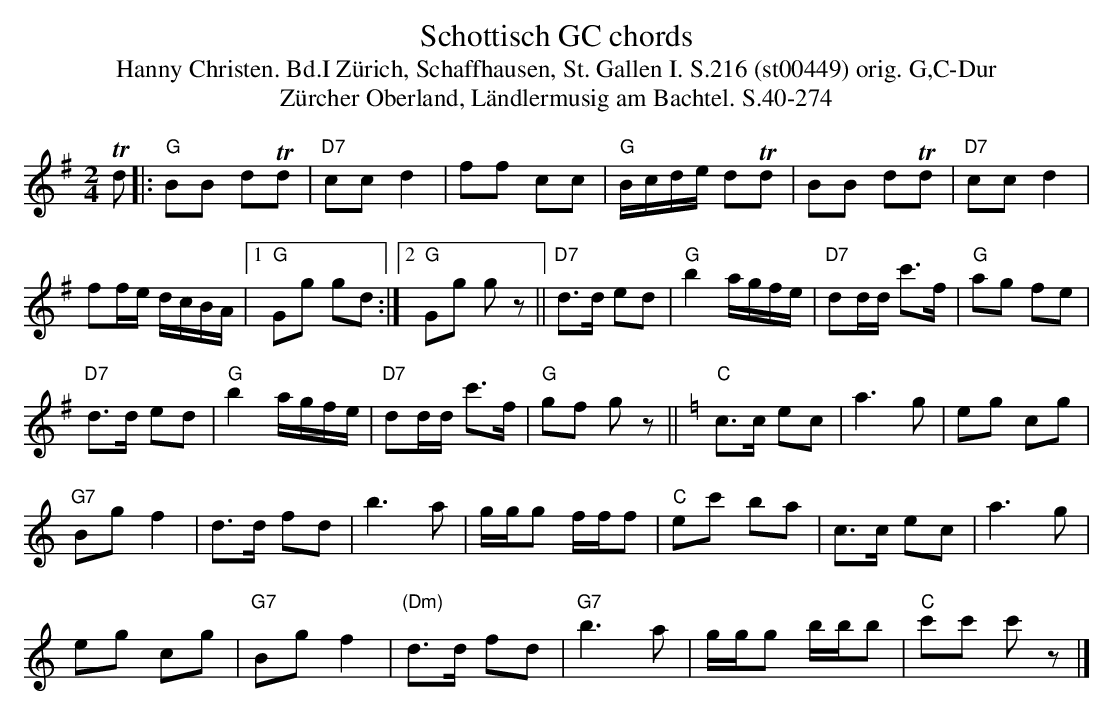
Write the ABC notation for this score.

X:1
T: Schottisch GC chords
T:Hanny Christen. Bd.I Zürich, Schaffhausen, St. Gallen I. S.216 (st00449) orig. G,C-Dur
T: Z\"urcher Oberland, L\"andlermusig am Bachtel. S.40-274
M:2/4
L:1/16
K:G %%MIDI gchordon
Td2 |: "G"B2B2 d2Td2 | "D7"c2c2d4 | f2f2 c2c2 | "G"Bcde d2Td2 | B2B2 d2Td2 | "D7"c2c2d4 |
f2fe dcBA |1 "G"G2g2 g2d2 :|2 "G"G2g2 g2z2 || "D7"d3d e2d2 | "G"b4 agfe | "D7"d2dd c'3f | "G"a2g2 f2e2 |
"D7"d3d e2d2 | "G"b4 agfe | "D7"d2dd c'3f | "G"g2f2 g2z2 || [K:C] "C"c3c e2c2 | a6g2 | e2g2 c2g2 |
"G7"B2g2f4 | d3d f2d2 | b6a2 | ggg2 fff2 | "C"e2c'2 b2a2 | c3c e2c2 | a6g2 |
e2g2 c2g2 | "G7"B2g2 f4 | "(Dm)"d3d f2d2 | "G7"b6a2 | ggg2 bbb2 | "C"c'2c'2 c'2z2 |]
